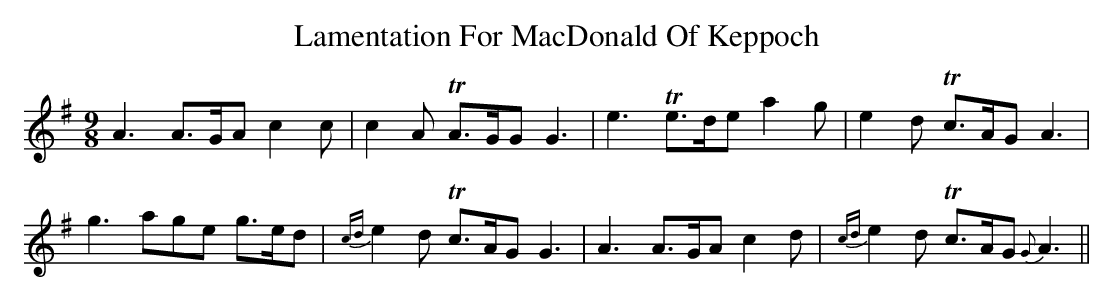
X:1
T: Lamentation For MacDonald Of Keppoch
M: 9/8
L: 1/8
K: Ador
A3 A>GA c2c|c2A TA>GG G3|e3 Te>de a2g|e2d Tc>AG A3|
g3 age g>ed|{cd}e2d Tc>AG G3|A3 A>GA c2d|{cd}e2d Tc>AG {G}A3||
